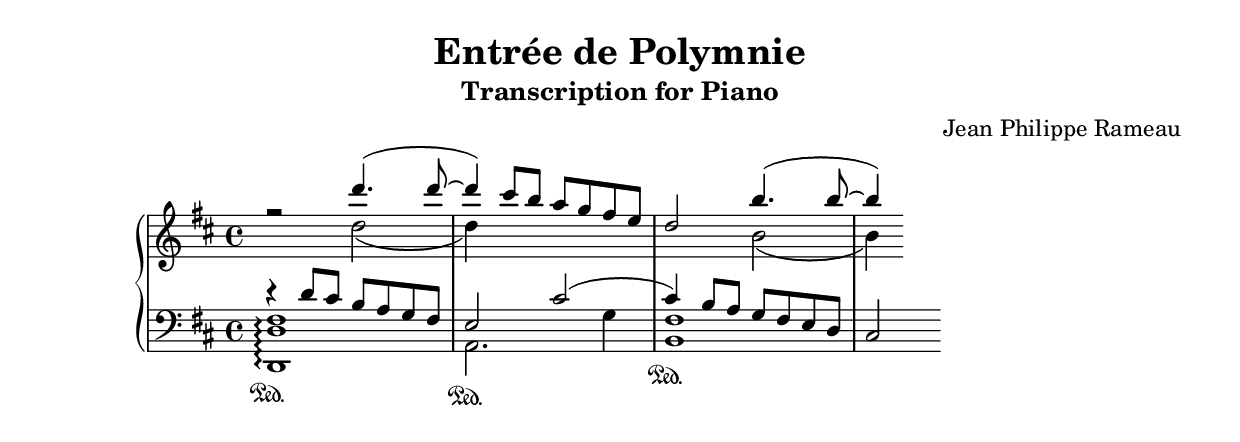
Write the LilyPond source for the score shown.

\version "2.20.0"

\header {
  title = "Entrée de Polymnie"
  subtitle = "Transcription for Piano"
  composer = "Jean Philippe Rameau"
}

global = {
  \key d \major
  \time 4/4
}

rightOne = \relative c'' {
  \global
  r2 d'4.( d8~ 
  d4) cis8 b a g fis e
  d2 b'4.( b8~
  b4)
}

rightTwo = \relative c'' {
  \global
  \skip2 d2(
  d4) \skip2.
  \skip2 (b2
  b4)
}

leftOne = \relative c' {
  \global
  r4 d8 cis8 b8 a8 g8 fis8
  e2 cis'2(
  cis4) b8 a g fis e d
  cis2
}

leftTwo = \relative c, {
  \global
  <d d' fis>1 \arpeggio \sustainOn
  a'2. \sustainOn g'4
  <b, fis'>1 \sustainOn
}

\score {
  \new PianoStaff \with {
    fontSize = #-0.6
  } <<
    \new Staff = "right" << \rightOne \\ \rightTwo >>
    \new Staff = "left" { \clef bass << \leftOne \\ \leftTwo >> }
  >>
  \layout { }
}
